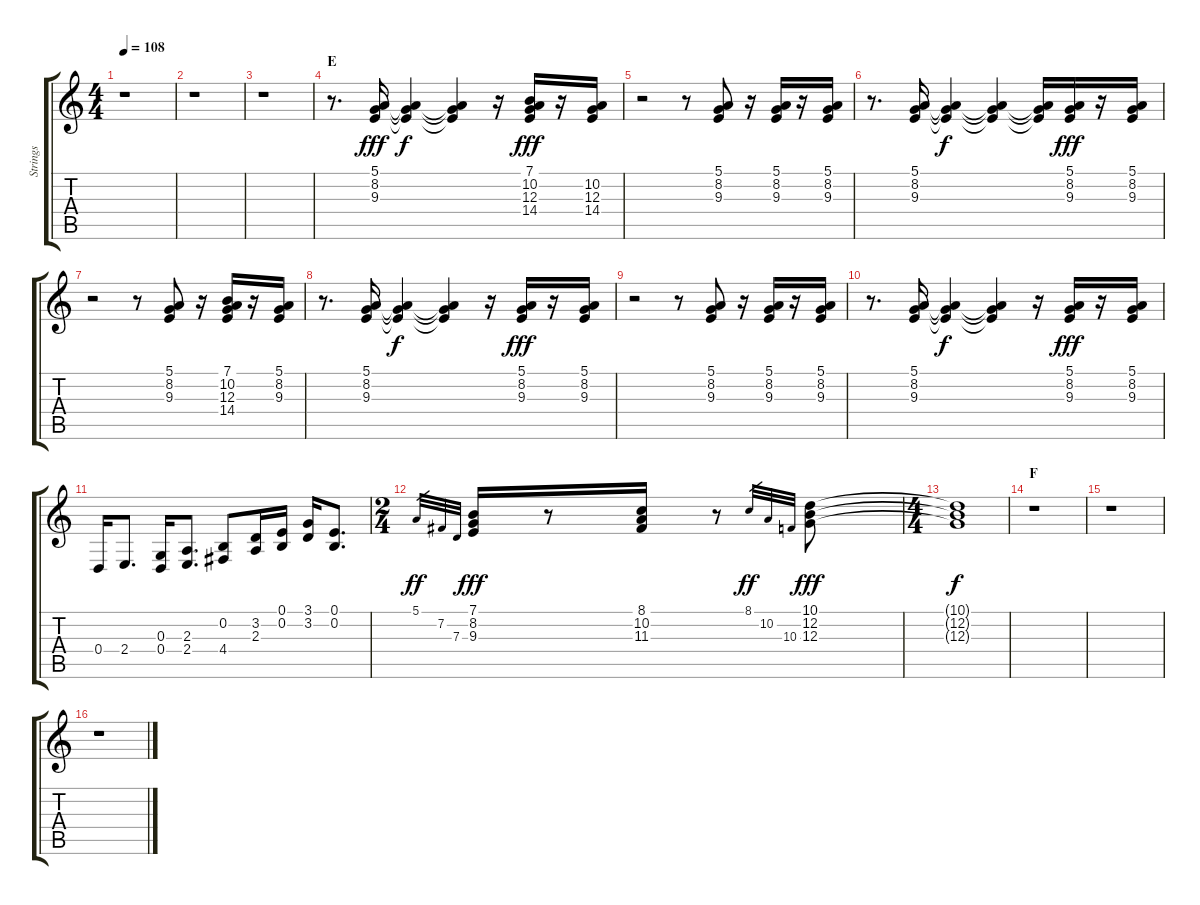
\track ("Strings" "Strings") {instrument stringensemble1}
\staff {score tabs}
\tuning (E4 B3 G3 D3 A2 E2) {hide}
\ts (4 4)
\tempo 108
\clef g2
\ks c
r.1{dy f} |
r.1 |
r.1 |
\section ("" "E")
r.8{d} (5.1 8.2 9.3).16{dy fff} (5.1{t} 8.2{t} 9.3{t}).4{dy f} (5.1{t} 8.2{t} 9.3{t}).4 r.16 (7.1 10.2 12.3 14.4).16{dy fff} r.16 (10.2 12.3 14.4).16 |
r.2 r.8 (5.1 8.2 9.3).8 r.16 (5.1 8.2 9.3).16 r.16 (5.1 8.2 9.3).16 |
r.8{d} (5.1 8.2 9.3).16 (5.1{t} 8.2{t} 9.3{t}).4{dy f} (5.1{t} 8.2{t} 9.3{t}).4 (5.1{t} 8.2{t} 9.3{t}).16 (5.1 8.2 9.3).16{dy fff} r.16 (5.1 8.2 9.3).16 |
r.2 r.8 (5.1 8.2 9.3).8 r.16 (7.1 10.2 12.3 14.4).16 r.16 (5.1 8.2 9.3).16 |
r.8{d} (5.1 8.2 9.3).16 (5.1{t} 8.2{t} 9.3{t}).4{dy f} (5.1{t} 8.2{t} 9.3{t}).4 r.16 (5.1 8.2 9.3).16{dy fff} r.16 (5.1 8.2 9.3).16 |
r.2 r.8 (5.1 8.2 9.3).8 r.16 (5.1 8.2 9.3).16 r.16 (5.1 8.2 9.3).16 |
r.8{d} (5.1 8.2 9.3).16 (5.1{t} 8.2{t} 9.3{t}).4{dy f} (5.1{t} 8.2{t} 9.3{t}).4 r.16 (5.1 8.2 9.3).16{dy fff} r.16 (5.1 8.2 9.3).16 |
0.4.16 2.4.8{d} (0.3 0.4).16 (2.3 2.4).8{d} (0.2 4.4).8 (3.2 2.3).16 (0.1 0.2).16 (3.1 3.2).16 (0.1 0.2).8{d} |
\ts (2 4)
5.1.32{gr dy ff} 7.2.32{gr} 7.3.32{gr} (7.1 8.2 9.3).16{dy fff} r.8 (8.1 10.2 11.3).16 r.8 8.1.32{gr dy ff} 10.2.32{gr} 10.3.32{gr} (10.1 12.2 12.3).8{dy fff} |
\ts (4 4)
(10.1{t} 12.2{t} 12.3{t}).1{dy f} |
\section ("" "F")
r.1 |
r.1 |
r.1
